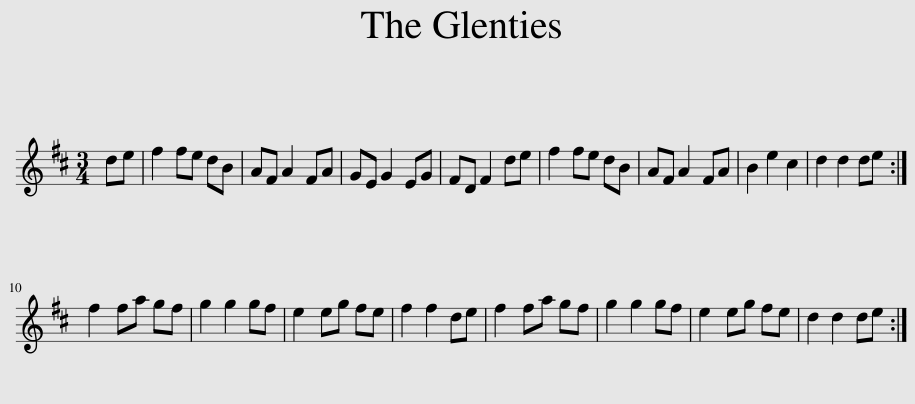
X:1
L:1/8
M:3/4
I:linebreak $
K:D
V:1 treble
V:1
 de | f2 fe dB | AF A2 FA | GE G2 EG | FD F2 de | %5
 f2 fe dB | AF A2 FA | B2 e2 c2 | d2 d2 de :|$ f2 fa gf | %10
 g2 g2 gf | e2 eg fe | f2 f2 de | f2 fa gf | g2 g2 gf | %15
 e2 eg fe | d2 d2 de :| %17
